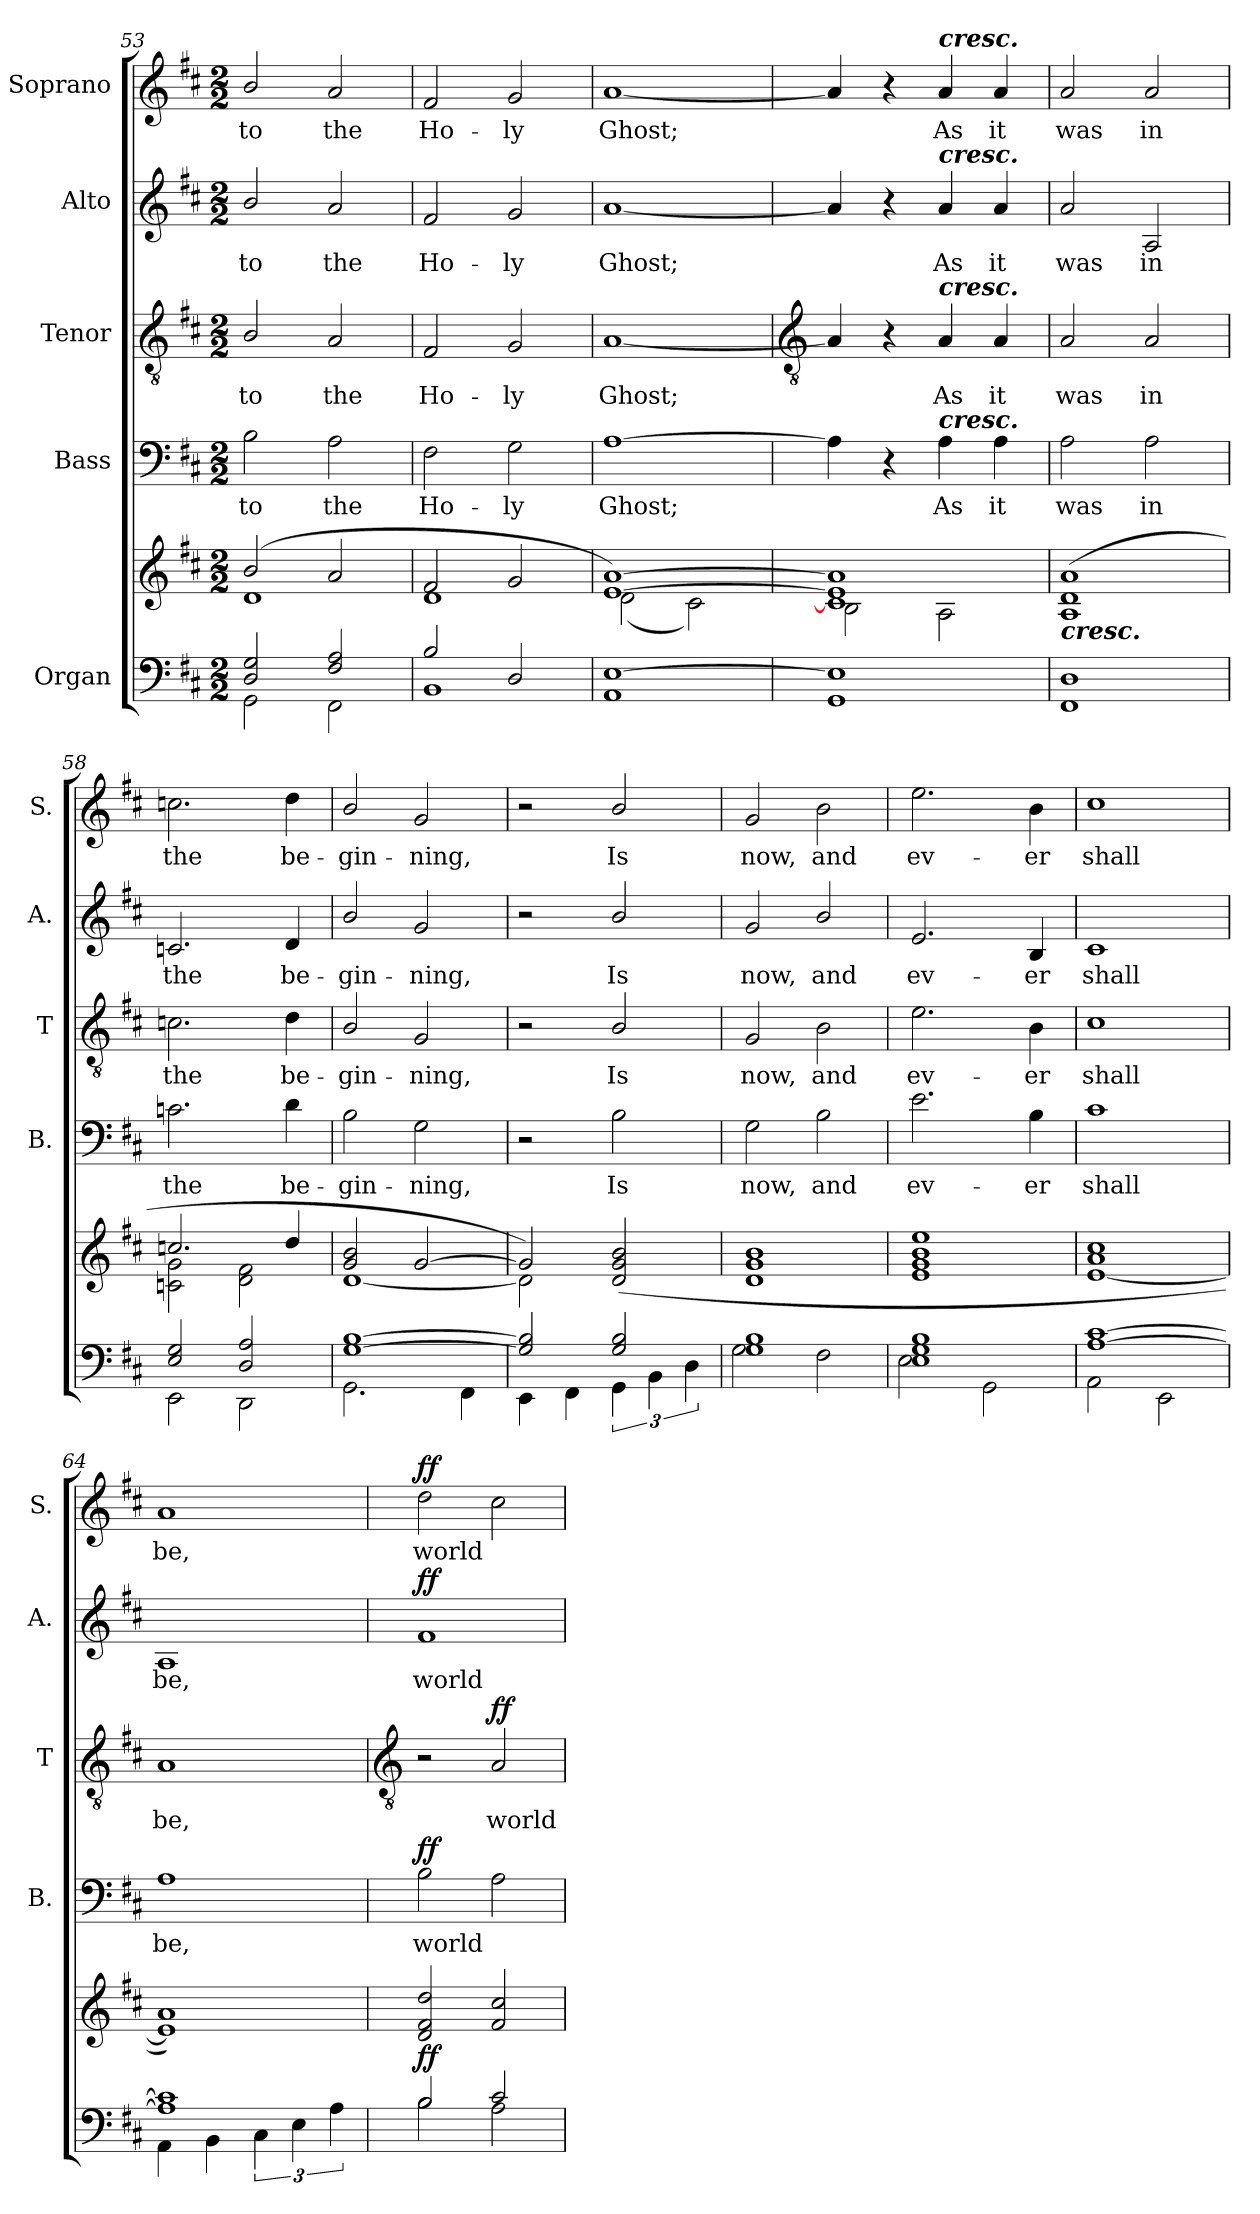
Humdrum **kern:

**kern	**kern	**dynam	**kern	**text	**dynam	**kern	**text	**dynam	**kern	**text	**dynam	**kern	**text	**dynam
*part5	*part5	*part5	*part4	*part4	*part4	*part3	*part3	*part3	*part2	*part2	*part2	*part1	*part1	*part1
*staff6	*staff5	*staff5/6	*staff4	*staff4	*staff4	*staff3	*staff3	*staff3	*staff2	*staff2	*staff2	*staff1	*staff1	*staff1
*I"Organ	*	*	*I"Bass	*	*	*I"Tenor	*	*	*I"Alto	*	*	*I"Soprano	*	*
*	*	*	*I'B.	*	*	*I'T	*	*	*I'A.	*	*	*I'S.	*	*
*clefF4	*clefG2	*	*clefF4	*	*	*clefGv2	*	*	*clefG2	*	*	*clefG2	*	*
*k[f#c#]	*k[f#c#]	*	*k[f#c#]	*	*	*k[f#c#]	*	*	*k[f#c#]	*	*	*k[f#c#]	*	*
*D:	*D:	*	*D:	*	*	*D:	*	*	*D:	*	*	*D:	*	*
*M2/2	*M2/2	*	*M2/2	*	*	*M2/2	*	*	*M2/2	*	*	*M2/2	*	*
=53	=53	=53	=53	=53	=53	=53	=53	=53	=53	=53	=53	=53	=53	=53
*^	*^	*	*	*	*	*	*	*	*	*	*	*	*	*
!	!	!	!	!	!	!LO:LY:b	!	!	!LO:LY:b	!	!	!LO:LY:b	!	!	!LO:LY:b	!
2D/ 2G/	2GG\	(>2b/	1d\	.	2B\	to	.	2B/	to	.	2b/	to	.	2b/	to	.
!	!	!	!	!	!	!LO:LY:b	!	!	!LO:LY:b	!	!	!LO:LY:b	!	!	!LO:LY:b	!
2F#/ 2A/	2FF#\	2a/	.	.	2A	the	.	2A	the	.	2a	the	.	2a	the	.
=54	=54	=54	=54	=54	=54	=54	=54	=54	=54	=54	=54	=54	=54	=54	=54	=54
!	!	!	!	!	!	!LO:LY:b	!	!	!LO:LY:b	!	!	!LO:LY:b	!	!	!LO:LY:b	!
2B/	1BB\	2f#/	1d\	.	2F#	Ho-	.	2F#	Ho-	.	2f#	Ho-	.	2f#	Ho-	.
!	!	!	!	!	!	!LO:LY:b	!	!	!LO:LY:b	!	!	!LO:LY:b	!	!	!LO:LY:b	!
2D/	.	2g/	.	.	2G	-ly	.	2G	-ly	.	2g	-ly	.	2g	-ly	.
=55	=55	=55	=55	=55	=55	=55	=55	=55	=55	=55	=55	=55	=55	=55	=55	=55
!	!	!	!	!	!	!LO:LY:b	!	!	!LO:LY:b	!	!	!LO:LY:b	!	!	!LO:LY:b	!
[1E/	1AA\	[1e/ [1a/)	(<2d\	.	[1A	Ghost;	.	[1A	Ghost;	.	[1a	Ghost;	.	[1a	Ghost;	.
.	.	.	2c#\)	.	.	.	.	.	.	.	.	.	.	.	.	.
!!LO:LB:g=z
=56	=56	=56	=56	=56	=56	=56	=56	=56	=56	=56	=56	=56	=56	=56	=56	=56
*	*	*	*	*	*	*	*	*clefGv2	*	*	*	*	*	*	*	*
1E/]	1GG\	1c#/] 1e/] 1a/]	2B\	.	4A]	.	.	4A]	.	.	4a]	.	.	4a]	.	.
.	.	.	.	.	4r	.	.	4r	.	.	4r	.	.	4r	.	.
!	!	!	!	!	!	!	!	!	!	!	!	!	!	!LO:TX:a:Bi:t=cresc.	!	!
!	!	!	!	!	!	!	!	!	!	!	!LO:TX:a:Bi:t=cresc.	!	!	!	!	!
!	!	!	!	!	!	!	!	!LO:TX:a:Bi:t=cresc.	!	!	!	!	!	!	!	!
!	!	!	!	!	!LO:TX:a:Bi:t=cresc.	!	!	!	!	!	!	!	!	!	!	!
!	!	!	!	!	!	!LO:LY:b	!	!	!LO:LY:b	!	!	!LO:LY:b	!	!	!LO:LY:b	!
.	.	.	2A\	.	4A	As	.	4A	As	.	4a	As	.	4a	As	.
!	!	!	!	!	!	!LO:LY:b	!	!	!LO:LY:b	!	!	!LO:LY:b	!	!	!LO:LY:b	!
.	.	.	.	.	4A	it	.	4A	it	.	4a	it	.	4a	it	.
=57	=57	=57	=57	=57	=57	=57	=57	=57	=57	=57	=57	=57	=57	=57	=57	=57
!	!	!LO:TX:b:Bi:t=cresc.	!	!	!	!	!	!	!	!	!	!	!	!	!	!
!	!	!	!	!	!	!LO:LY:b	!	!	!LO:LY:b	!	!	!LO:LY:b	!	!	!LO:LY:b	!
1D/	1FF#\	(>1A/ 1d/ 1a/	1ryy	.	2A	was	.	2A	was	.	2a	was	.	2a	was	.
!	!	!	!	!	!	!LO:LY:b	!	!	!LO:LY:b	!	!	!LO:LY:b	!	!	!LO:LY:b	!
.	.	.	.	.	2A	in	.	2A	in	.	2A	in	.	2a	in	.
=58	=58	=58	=58	=58	=58	=58	=58	=58	=58	=58	=58	=58	=58	=58	=58	=58
!	!	!	!	!	!	!LO:LY:b	!	!	!LO:LY:b	!	!	!LO:LY:b	!	!	!LO:LY:b	!
2E/ 2G/	2EE\	2.ccn/	2cn\ 2g\	.	2.cn	the	.	2.cn	the	.	2.cn	the	.	2.ccn	the	.
2D/ 2A/	2DD\	.	2d\ 2f#\	.	.	.	.	.	.	.	.	.	.	.	.	.
!	!	!	!	!	!	!LO:LY:b	!	!	!LO:LY:b	!	!	!LO:LY:b	!	!	!LO:LY:b	!
.	.	4dd/	.	.	4d	be-	.	4d	be-	.	4d	be-	.	4dd	be-	.
=59	=59	=59	=59	=59	=59	=59	=59	=59	=59	=59	=59	=59	=59	=59	=59	=59
!	!	!	!	!	!	!LO:LY:b	!	!	!LO:LY:b	!	!	!LO:LY:b	!	!	!LO:LY:b	!
[1G/ [1B/	2.GG\	2g/ 2b/	[1d\	.	2B\	-gin-	.	2B/	-gin-	.	2b/	-gin-	.	2b/	-gin-	.
!	!	!	!	!	!	!LO:LY:b	!	!	!LO:LY:b	!	!	!LO:LY:b	!	!	!LO:LY:b	!
.	.	[2g/	.	.	2G	-ning,	.	2G	-ning,	.	2g	-ning,	.	2g	-ning,	.
.	4FF#\	.	.	.	.	.	.	.	.	.	.	.	.	.	.	.
=60	=60	=60	=60	=60	=60	=60	=60	=60	=60	=60	=60	=60	=60	=60	=60	=60
2G/] 2B/]	4EE\	2g/])	2d\]	.	2r	.	.	2r	.	.	2r	.	.	2r	.	.
.	4FF#\	.	.	.	.	.	.	.	.	.	.	.	.	.	.	.
!	!	!	!	!	!	!LO:LY:b	!	!	!LO:LY:b	!	!	!LO:LY:b	!	!	!LO:LY:b	!
2G/ 2B/	6GG\	(>2d/ 2g/ 2b/	2ryy	.	2B\	Is	.	2B/	Is	.	2b/	Is	.	2b/	Is	.
.	6BB\	.	.	.	.	.	.	.	.	.	.	.	.	.	.	.
.	6D\	.	.	.	.	.	.	.	.	.	.	.	.	.	.	.
=61	=61	=61	=61	=61	=61	=61	=61	=61	=61	=61	=61	=61	=61	=61	=61	=61
!	!	!	!	!	!	!LO:LY:b	!	!	!LO:LY:b	!	!	!LO:LY:b	!	!	!LO:LY:b	!
1G/ 1B/	2G\	1d/ 1g/ 1b/	1ryy	.	2G	now,	.	2G	now,	.	2g	now,	.	2g	now,	.
!	!	!	!	!	!	!LO:LY:b	!	!	!LO:LY:b	!	!	!LO:LY:b	!	!	!LO:LY:b	!
.	2F#\	.	.	.	2B	and	.	2B	and	.	2b/	and	.	2b	and	.
=62	=62	=62	=62	=62	=62	=62	=62	=62	=62	=62	=62	=62	=62	=62	=62	=62
!	!	!	!	!	!	!LO:LY:b	!	!	!LO:LY:b	!	!	!LO:LY:b	!	!	!LO:LY:b	!
1E/ 1G/ 1B/	2E\	1e/ 1g/ 1b/ 1ee/	1ryy	.	2.e	ev-	.	2.e	ev-	.	2.e	ev-	.	2.ee	ev-	.
.	2GG\	.	.	.	.	.	.	.	.	.	.	.	.	.	.	.
!	!	!	!	!	!	!LO:LY:b	!	!	!LO:LY:b	!	!	!LO:LY:b	!	!	!LO:LY:b	!
.	.	.	.	.	4B	-er	.	4B	-er	.	4B	-er	.	4b	-er	.
=63	=63	=63	=63	=63	=63	=63	=63	=63	=63	=63	=63	=63	=63	=63	=63	=63
!	!	!	!	!	!	!LO:LY:b	!	!	!LO:LY:b	!	!	!LO:LY:b	!	!	!LO:LY:b	!
[1A/ [1c#/	2AA\	1a/ 1cc#/	[1e\	.	1c#	shall	.	1c#	shall	.	1c#	shall	.	1cc#	shall	.
.	2EE\	.	.	.	.	.	.	.	.	.	.	.	.	.	.	.
=64	=64	=64	=64	=64	=64	=64	=64	=64	=64	=64	=64	=64	=64	=64	=64	=64
!	!	!	!	!	!	!LO:LY:b	!	!	!LO:LY:b	!	!	!LO:LY:b	!	!	!LO:LY:b	!
1A/] 1c#/]	4AA\	1a/)	1e\]	.	1A	be,	.	1A	be,	.	1A	be,	.	1a	be,	.
.	4BB\	.	.	.	.	.	.	.	.	.	.	.	.	.	.	.
.	6C#\	.	.	.	.	.	.	.	.	.	.	.	.	.	.	.
.	6E\	.	.	.	.	.	.	.	.	.	.	.	.	.	.	.
.	6A\	.	.	.	.	.	.	.	.	.	.	.	.	.	.	.
!!LO:LB:g=z
=65	=65	=65	=65	=65	=65	=65	=65	=65	=65	=65	=65	=65	=65	=65	=65	=65
*	*	*	*	*	*	*	*	*clefGv2	*	*	*	*	*	*	*	*
!	!	!	!	!LO:DY:b	!	!LO:LY:b	!LO:DY:b	!	!	!	!	!LO:LY:b	!LO:DY:b	!	!LO:LY:b	!LO:DY:b
2B/	2B\	2d/ 2f#/ 2dd/	1ryy	ff	2B	world	ff	2r	.	.	1f#	world	ff	2dd	world	ff
!	!	!	!	!	!	!	!	!	!LO:LY:b	!LO:DY:b	!	!	!	!	!	!
2c#/	2A\	2f#/ 2cc#/	.	.	2A	.	.	2A	world	ff	.	.	.	2cc#	.	.
*v	*v	*	*	*	*	*	*	*	*	*	*	*	*	*	*	*
*	*v	*v	*	*	*	*	*	*	*	*	*	*	*	*	*
=	=	=	=	=	=	=	=	=	=	=	=	=	=	=
*-	*-	*-	*-	*-	*-	*-	*-	*-	*-	*-	*-	*-	*-	*-
